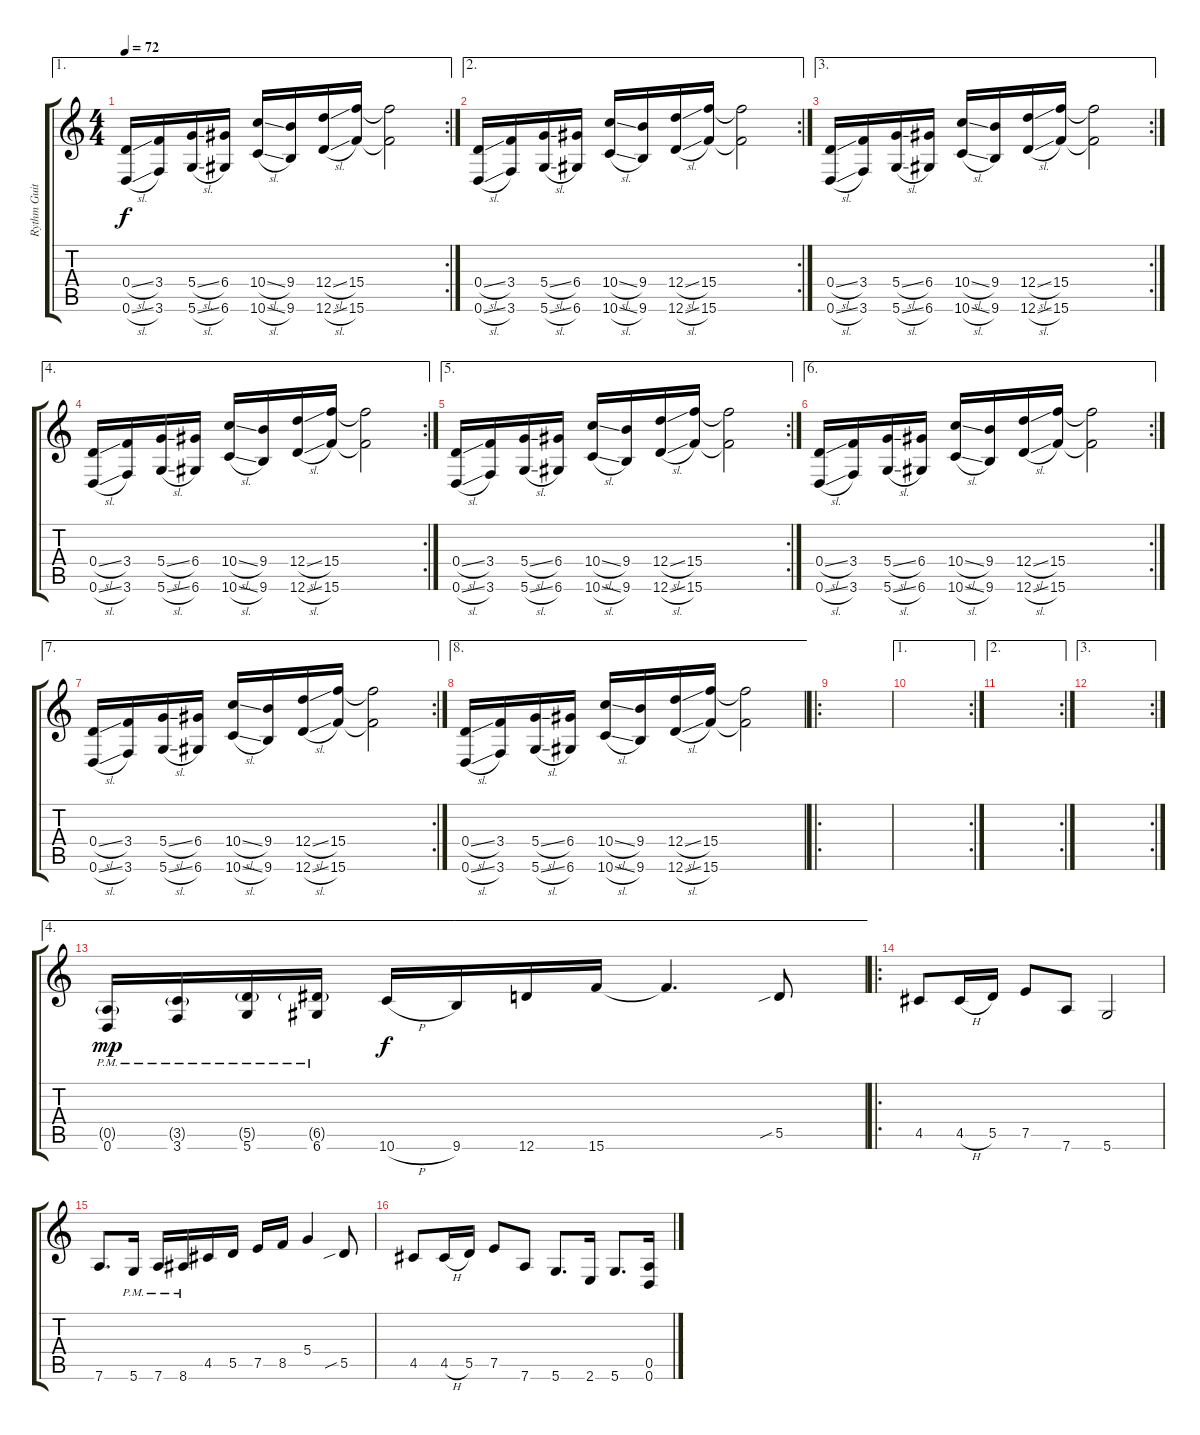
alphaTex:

\track ("Rythm Guitar" "Rythm Guit") {instrument overdrivenguitar}
\staff {score tabs}
\tuning (E4 A3 F3 D3 A2 D2) {hide}
\ae 1
\rc 2
\ts (4 4)
\tempo 72
\clef g2
\ks c
(0.4{sl} 0.6{sl}).16{dy f} (3.4 3.6).16 (5.4{sl} 5.6{sl}).16 (6.4 6.6).16 (10.4{sl} 10.6{sl}).16 (9.4 9.6).16 (12.4{sl} 12.6{sl}).16 (15.4 15.6).16 (15.4{t} 15.6{t}).2 |
\ae 2
\rc 2
(0.4{sl} 0.6{sl}).16 (3.4 3.6).16 (5.4{sl} 5.6{sl}).16 (6.4 6.6).16 (10.4{sl} 10.6{sl}).16 (9.4 9.6).16 (12.4{sl} 12.6{sl}).16 (15.4 15.6).16 (15.4{t} 15.6{t}).2 |
\ae 3
\rc 2
(0.4{sl} 0.6{sl}).16 (3.4 3.6).16 (5.4{sl} 5.6{sl}).16 (6.4 6.6).16 (10.4{sl} 10.6{sl}).16 (9.4 9.6).16 (12.4{sl} 12.6{sl}).16 (15.4 15.6).16 (15.4{t} 15.6{t}).2 |
\ae 4
\rc 2
(0.4{sl} 0.6{sl}).16 (3.4 3.6).16 (5.4{sl} 5.6{sl}).16 (6.4 6.6).16 (10.4{sl} 10.6{sl}).16 (9.4 9.6).16 (12.4{sl} 12.6{sl}).16 (15.4 15.6).16 (15.4{t} 15.6{t}).2 |
\ae 5
\rc 2
(0.4{sl} 0.6{sl}).16 (3.4 3.6).16 (5.4{sl} 5.6{sl}).16 (6.4 6.6).16 (10.4{sl} 10.6{sl}).16 (9.4 9.6).16 (12.4{sl} 12.6{sl}).16 (15.4 15.6).16 (15.4{t} 15.6{t}).2 |
\ae 6
\rc 2
(0.4{sl} 0.6{sl}).16 (3.4 3.6).16 (5.4{sl} 5.6{sl}).16 (6.4 6.6).16 (10.4{sl} 10.6{sl}).16 (9.4 9.6).16 (12.4{sl} 12.6{sl}).16 (15.4 15.6).16 (15.4{t} 15.6{t}).2 |
\ae 7
\rc 2
(0.4{sl} 0.6{sl}).16 (3.4 3.6).16 (5.4{sl} 5.6{sl}).16 (6.4 6.6).16 (10.4{sl} 10.6{sl}).16 (9.4 9.6).16 (12.4{sl} 12.6{sl}).16 (15.4 15.6).16 (15.4{t} 15.6{t}).2 |
\ae 8
(0.4{sl} 0.6{sl}).16 (3.4 3.6).16 (5.4{sl} 5.6{sl}).16 (6.4 6.6).16 (10.4{sl} 10.6{sl}).16 (9.4 9.6).16 (12.4{sl} 12.6{sl}).16 (15.4 15.6).16 (15.4{t} 15.6{t}).2 |
\ro
|
\ae 1
\rc 2
|
\ae 2
\rc 2
|
\ae 3
\rc 2
|
\ae 4
(0.5{g} 0.6{pm}).16{dy mp instrument distortionguitar} (3.5{g} 3.6{pm}).16 (5.5{g} 5.6{pm}).16 (6.5{g} 6.6{pm}).16 10.6{h}.16{dy f} 9.6.16 12.6.16 15.6.16 15.6{t}.4{d} 5.5{sib}.8 |
\ro
4.5.8 4.5{h}.16 5.5.16 7.5.8 7.6.8 5.6.2 |
7.6.8{d} 5.6{pm}.16 7.6{pm}.16 8.6{pm}.16 4.5.16 5.5.16 7.5.16 8.5.16 5.4.4 5.5{sib}.8 |
4.5.8 4.5{h}.16 5.5.16 7.5.8 7.6.8 5.6.8{d} 2.6.16 5.6.8{d} (0.5 0.6).16
